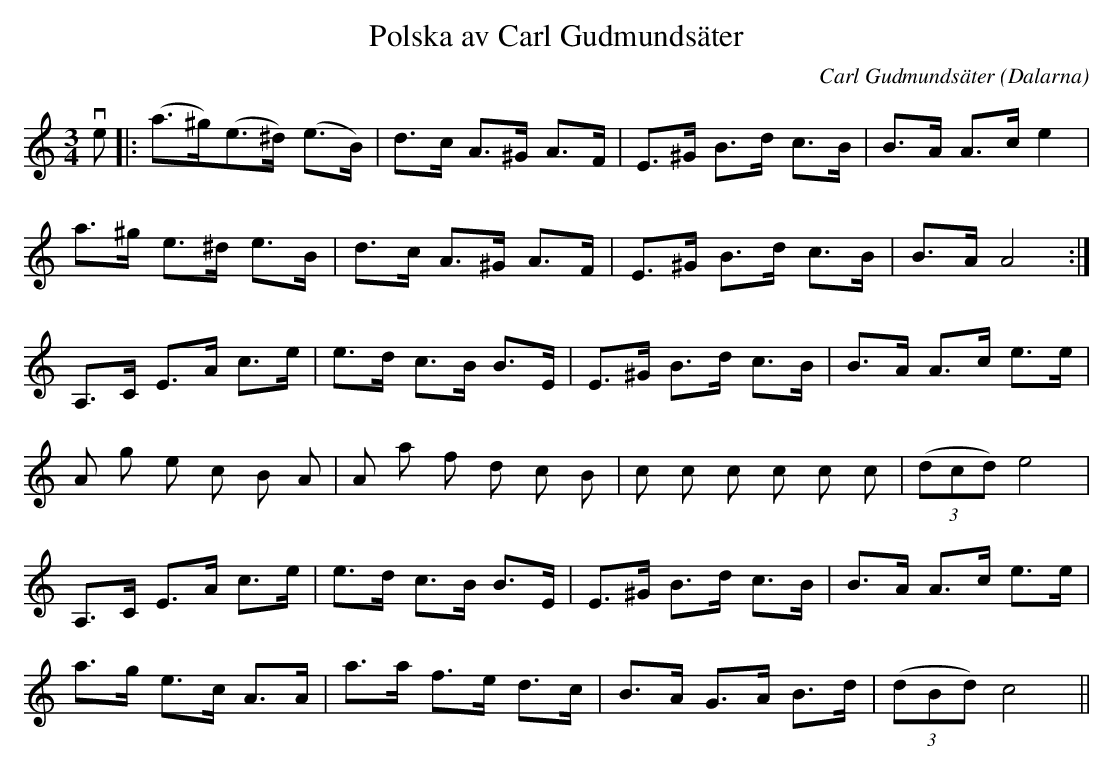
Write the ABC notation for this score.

X:1
T:Polska av Carl Gudmundsäter
C:Carl Gudmundsäter
O:Dalarna
M:3/4
L:1/8
K:Am
ve|:(a>^g)(e>^d) (e>B)|d>c A>^G A>F|E>^G B>d c>B|B>A A>c e2|
a>^g e>^d e>B|d>c A>^G A>F|E>^G B>d c>B|B>A A4:|
A,>C E>A c>e|e>d c>B B>E|E>^G B>d c>B|B>A A>c e>e|
A g e c B A|A a f d c B|c c c c c c |(3 (dcd) e4|
A,>C E>A c>e|e>d c>B B>E|E>^G B>d c>B|B>A A>c e>e|
a>g e>c A>A|a>a f>e d>c|B>A G>A B>d|(3 (dBd) c4||
